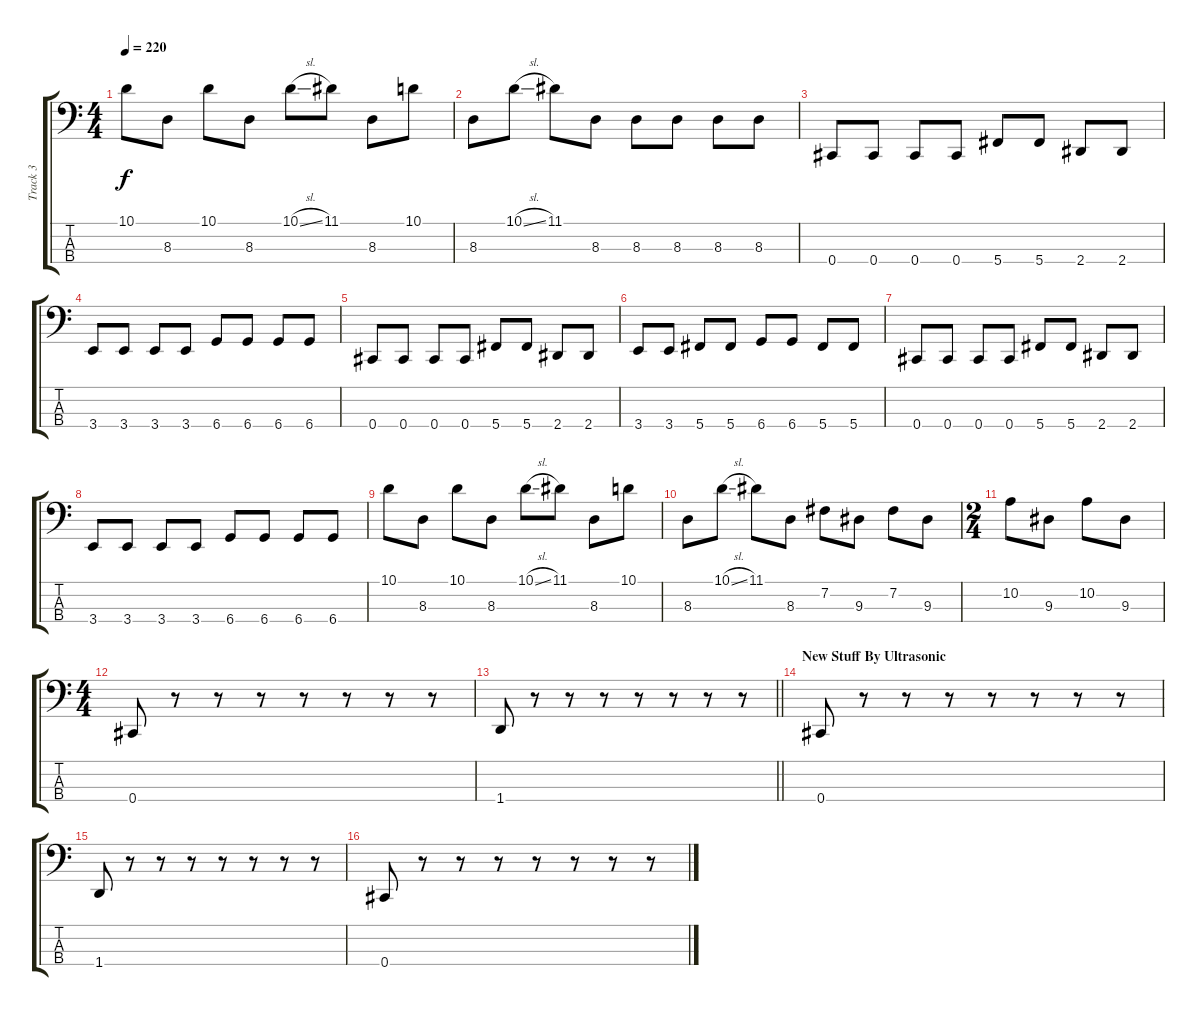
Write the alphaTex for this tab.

\track ("Track 3" "Track 3") {instrument electricbasspick}
\staff {score tabs}
\tuning (E2 B1 Gb1 Db1) {hide}
\ts (4 4)
\tempo 220
\clef f4
\ks c
10.1.8{dy f} 8.3.8 10.1.8 8.3.8 10.1{sl}.8 11.1.8 8.3.8 10.1.8 |
8.3.8 10.1{sl}.8 11.1.8 8.3.8 8.3.8 8.3.8 8.3.8 8.3.8 |
0.4.8 0.4.8 0.4.8 0.4.8 5.4.8 5.4.8 2.4.8 2.4.8 |
3.4.8 3.4.8 3.4.8 3.4.8 6.4.8 6.4.8 6.4.8 6.4.8 |
0.4.8 0.4.8 0.4.8 0.4.8 5.4.8 5.4.8 2.4.8 2.4.8 |
3.4.8 3.4.8 5.4.8 5.4.8 6.4.8 6.4.8 5.4.8 5.4.8 |
0.4.8 0.4.8 0.4.8 0.4.8 5.4.8 5.4.8 2.4.8 2.4.8 |
3.4.8 3.4.8 3.4.8 3.4.8 6.4.8 6.4.8 6.4.8 6.4.8 |
10.1.8 8.3.8 10.1.8 8.3.8 10.1{sl}.8 11.1.8 8.3.8 10.1.8 |
8.3.8 10.1{sl}.8 11.1.8 8.3.8 7.2.8 9.3.8 7.2.8 9.3.8 |
\ts (2 4)
10.2.8 9.3.8 10.2.8 9.3.8 |
\ts (4 4)
0.4.8 r.8 r.8 r.8 r.8 r.8 r.8 r.8 |
\barLineRight lightlight
1.4.8 r.8 r.8 r.8 r.8 r.8 r.8 r.8 |
\section ("" "New Stuff By Ultrasonic")
0.4.8 r.8 r.8 r.8 r.8 r.8 r.8 r.8 |
1.4.8 r.8 r.8 r.8 r.8 r.8 r.8 r.8 |
0.4.8 r.8 r.8 r.8 r.8 r.8 r.8 r.8
